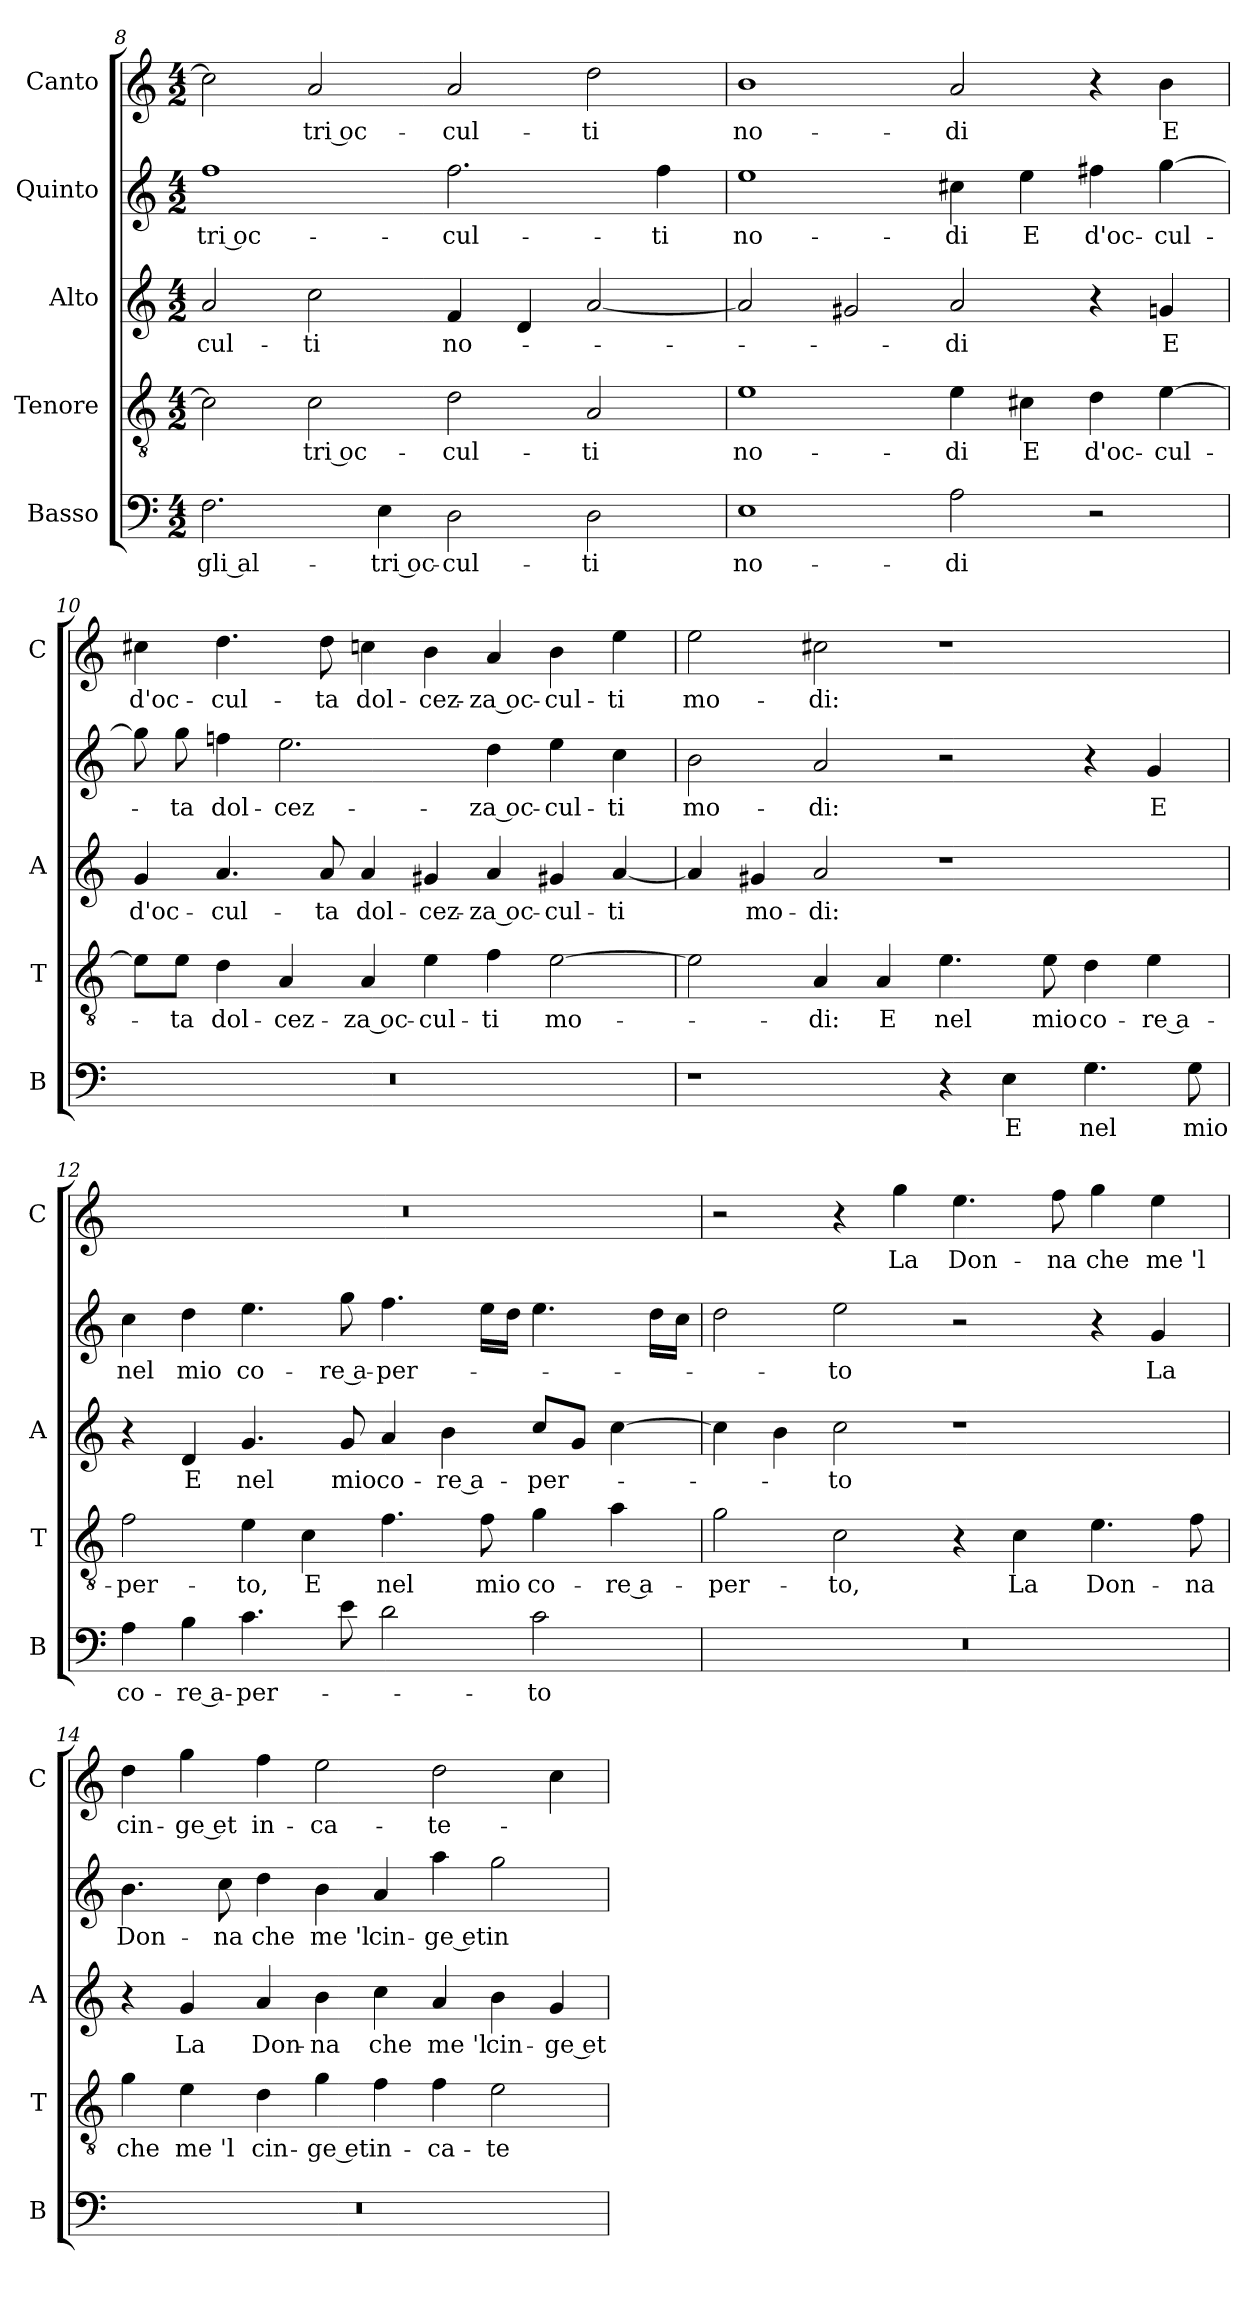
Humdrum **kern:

**kern	**text	**kern	**text	**kern	**text	**kern	**text	**kern	**text
*part5	*part5	*part4	*part4	*part3	*part3	*part2	*part2	*part1	*part1
*staff5	*staff5	*staff4	*staff4	*staff3	*staff3	*staff2	*staff2	*staff1	*staff1
*I"Basso	*	*I"Tenore	*	*I"Alto	*	*I"Quinto	*	*I"Canto	*
*I'B	*	*I'T	*	*I'A	*	*	*	*I'C	*
*clefF4	*	*clefGv2	*	*clefG2	*	*clefG2	*	*clefG2	*
*k[]	*	*k[]	*	*k[]	*	*k[]	*	*k[]	*
*M4/2	*	*M4/2	*	*M4/2	*	*M4/2	*	*M4/2	*
=8	=8	=8	=8	=8	=8	=8	=8	=8	=8
2.F	gli al-	2c]	.	2a	-cul-	1ff	-tri oc-	2cc]	.
.	.	2c	-tri oc-	2cc	-ti	.	.	2a	-tri oc-
4E	-tri oc-	.	.	.	.	.	.	.	.
2D	-cul-	2d	-cul-	4f	no-	2.ff	-cul-	2a	-cul-
.	.	.	.	4d	.	.	.	.	.
2D	-ti	2A	-ti	[2a	.	.	.	2dd	-ti
.	.	.	.	.	.	4ff	-ti	.	.
=9	=9	=9	=9	=9	=9	=9	=9	=9	=9
1E	no-	1e	no-	2a]	.	1ee	no-	1b	no-
.	.	.	.	2g#X	.	.	.	.	.
2A	-di	4e	-di	2a	-di	4cc#X	-di	2a	-di
.	.	4c#X	E	.	.	4ee	E	.	.
2r	.	4d	d'oc-	4r	.	4ff#X	d'oc-	4r	.
.	.	[4e	-cul-	4gn	E	[4gg	-cul-	4b	E
=10	=10	=10	=10	=10	=10	=10	=10	=10	=10
0r	.	8e\L]	.	4g	d'oc-	8gg]	.	4cc#X	d'oc-
.	.	8e\J	-ta	.	.	8gg	-ta	.	.
.	.	4d	dol-	4.a	-cul-	4ffn	dol-	4.dd	-cul-
.	.	4A	-cez-	.	.	2.ee	-cez-	.	.
.	.	.	.	8a	-ta	.	.	8dd	-ta
.	.	4A	-za oc-	4a	dol-	.	.	4ccn	dol-
.	.	4e	-cul-	4g#X	-cez-	.	.	4b	-cez-
.	.	4f	-ti	4a	-za oc-	4dd	-za oc-	4a	-za oc-
.	.	[2e	mo-	4g#X	-cul-	4ee	-cul-	4b	-cul-
.	.	.	.	[4a	-ti	4cc	-ti	4ee	-ti
=11	=11	=11	=11	=11	=11	=11	=11	=11	=11
1r	.	2e]	.	4a]	.	2b	mo-	2ee	mo-
.	.	.	.	4g#X	mo-	.	.	.	.
.	.	4A	-di:	2a	-di:	2a	-di:	2cc#X	-di:
.	.	4A	E	.	.	.	.	.	.
4r	.	4.e	nel	1r	.	2r	.	1r	.
4E	E	.	.	.	.	.	.	.	.
.	.	8e	mio	.	.	.	.	.	.
4.G	nel	4d	co-	.	.	4r	.	.	.
.	.	4e	-re a-	.	.	4g	E	.	.
8G	mio	.	.	.	.	.	.	.	.
=12	=12	=12	=12	=12	=12	=12	=12	=12	=12
4A	co-	2f	-per-	4r	.	4cc	nel	0r	.
4B	-re a-	.	.	4d	E	4dd	mio	.	.
4.c	-per-	4e	-to,	4.g	nel	4.ee	co-	.	.
.	.	4c	E	.	.	.	.	.	.
8e	.	.	.	8g	mio	8gg	-re a-	.	.
2d	.	4.f	nel	4a	co-	4.ff	-per-	.	.
.	.	.	.	4b	-re a-	.	.	.	.
.	.	8f	mio	.	.	16eeLL	.	.	.
.	.	.	.	.	.	16ddJJ	.	.	.
2c	-to	4g	co-	8ccL	-per-	4.ee	.	.	.
.	.	.	.	8gJ	.	.	.	.	.
.	.	4a	-re a-	[4cc	.	.	.	.	.
.	.	.	.	.	.	16ddLL	.	.	.
.	.	.	.	.	.	16ccJJ	.	.	.
=13	=13	=13	=13	=13	=13	=13	=13	=13	=13
0r	.	2g	-per-	4cc]	.	2dd	.	2r	.
.	.	.	.	4b	.	.	.	.	.
.	.	2c	-to,	2cc	-to	2ee	-to	4r	.
.	.	.	.	.	.	.	.	4gg	La
.	.	4r	.	1r	.	2r	.	4.ee	Don-
.	.	4c	La	.	.	.	.	.	.
.	.	.	.	.	.	.	.	8ff	-na
.	.	4.e	Don-	.	.	4r	.	4gg	che
.	.	.	.	.	.	4g	La	4ee	me 'l
.	.	8f	-na	.	.	.	.	.	.
=14	=14	=14	=14	=14	=14	=14	=14	=14	=14
0r	.	4g	che	4r	.	4.b	Don-	4dd	cin-
.	.	4e	me 'l	4g	La	.	.	4gg	-ge et
.	.	.	.	.	.	8cc	-na	.	.
.	.	4d	cin-	4a	Don-	4dd	che	4ff	in-
.	.	4g	-ge et	4b	-na	4b	me 'l	2ee	-ca-
.	.	4f	in-	4cc	che	4a	cin-	.	.
.	.	4f	-ca-	4a	me 'l	4aa	-ge et	2dd	-te-
.	.	2e	-te-	4b	cin-	2gg	in-	.	.
.	.	.	.	4g	-ge et	.	.	4cc	.
=	=	=	=	=	=	=	=	=	=
*-	*-	*-	*-	*-	*-	*-	*-	*-	*-
